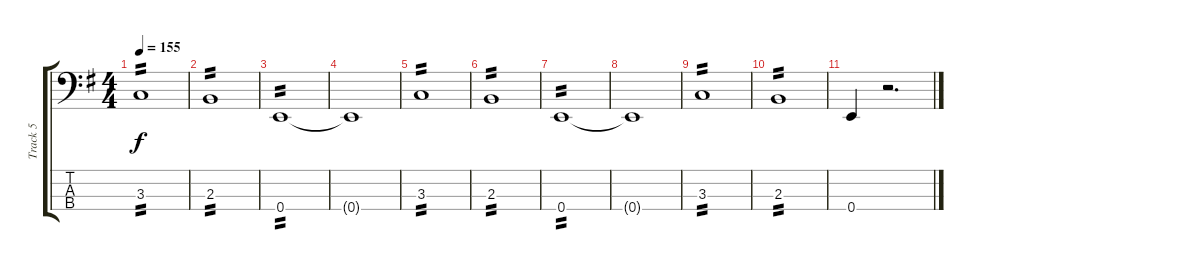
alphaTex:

\track ("Track 5" "Track 5") {instrument electricbassfinger}
\staff {score tabs}
\tuning (G2 D2 A1 E1) {hide}
\ts (4 4)
\tempo 155
\clef f4
\ks eminor
3.3.1{tp 2 dy f} |
2.3.1{tp 2} |
0.4.1{tp 2} |
0.4{t}.1 |
3.3.1{tp 2} |
2.3.1{tp 2} |
0.4.1{tp 2} |
0.4{t}.1 |
3.3.1{tp 2} |
2.3.1{tp 2} |
0.4.4 r.2{d}
